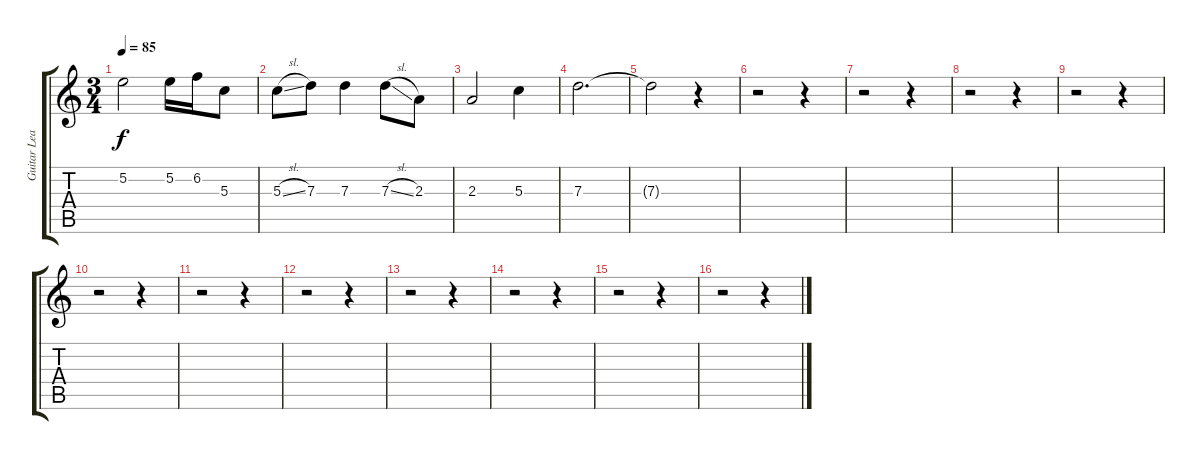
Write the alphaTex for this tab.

\track ("Guitar Lead 1" "Guitar Lea") {instrument distortionguitar}
\staff {score tabs}
\tuning (E4 B3 G3 D3 A2 E2) {hide}
\ts (3 4)
\tempo 85
\clef g2
\ks c
5.2.2{dy f} 5.2.16 6.2.16 5.3.8 |
5.3{sl}.8 7.3.8 7.3.4 7.3{sl}.8 2.3.8 |
2.3.2 5.3.4 |
7.3.2{d} |
7.3{t}.2{volume 4} r.4 |
r.2 r.4 |
r.2 r.4 |
r.2 r.4 |
r.2 r.4 |
r.2 r.4 |
r.2 r.4 |
r.2 r.4 |
r.2 r.4 |
r.2 r.4 |
r.2 r.4 |
r.2 r.4
